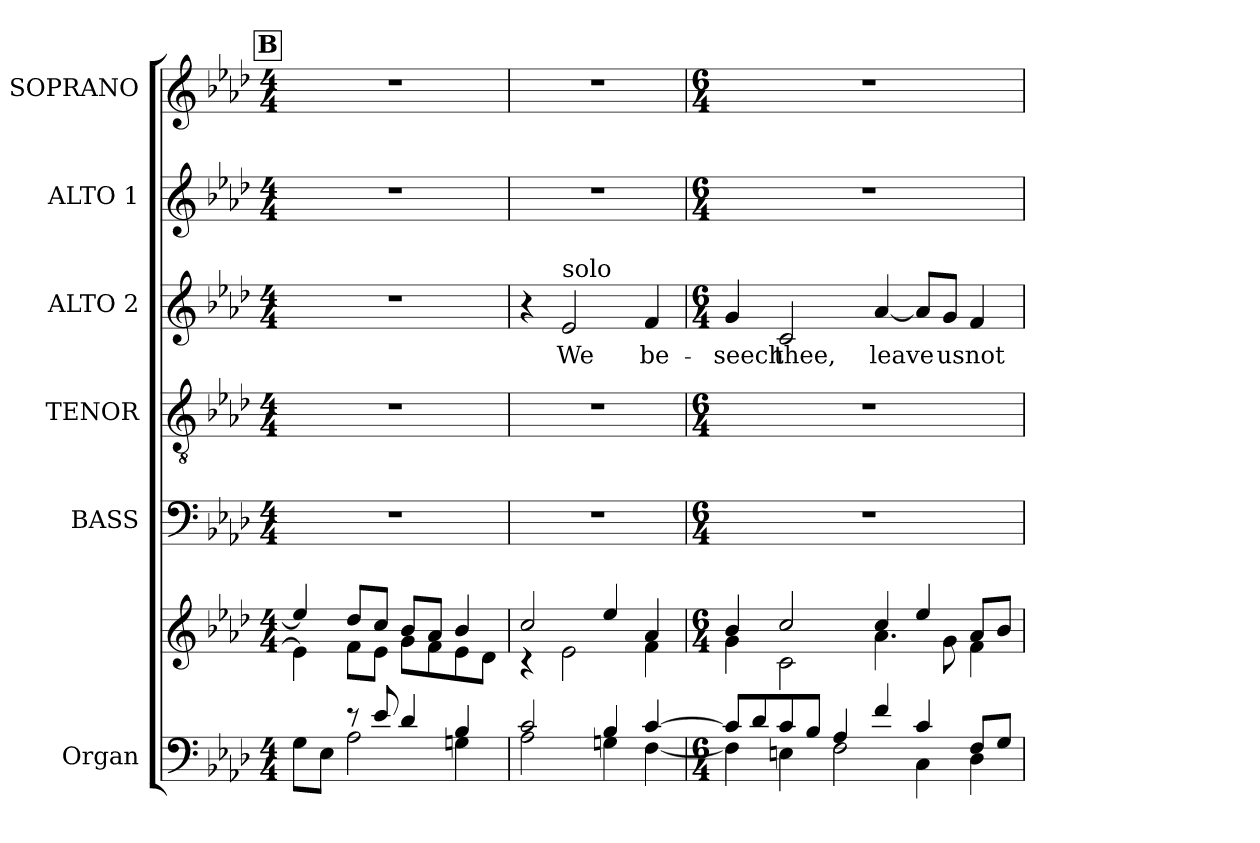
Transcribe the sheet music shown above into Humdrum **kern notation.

**kern	**kern	**kern	**kern	**kern	**text	**kern	**kern
*part6	*part6	*part5	*part4	*part3	*part3	*part2	*part1
*staff7	*staff6	*staff5	*staff4	*staff3	*staff3	*staff2	*staff1
*I"Organ	*	*I"BASS	*I"TENOR	*I"ALTO 2	*	*I"ALTO 1	*I"SOPRANO
*I'Org.	*	*I'B.	*I'T.	*I'A2.	*	*I'A1.	*I'S.
*clefF4	*clefG2	*clefF4	*clefGv2	*clefG2	*	*clefG2	*clefG2
*	*	*	*ITrd7c12	*	*	*	*
*k[b-e-a-d-]	*k[b-e-a-d-]	*k[b-e-a-d-]	*k[b-e-a-d-]	*k[b-e-a-d-]	*	*k[b-e-a-d-]	*k[b-e-a-d-]
*f:	*f:	*f:	*f:	*f:	*	*f:	*f:
*M4/4	*M4/4	*M4/4	*M4/4	*M4/4	*	*M4/4	*M4/4
!!LO:REH:place=s1:B:color=#000000:enc=box:fs=17.1407:t=B
=43	=43	=43	=43	=43	=43	=43	=43
*^	*^	*	*	*	*	*	*
4ryy	8Gi\L	4ee-i/]	4e-i\]	1r	1r	1r	.	1r	1r
.	8E-i\J	.	.	.	.	.	.	.	.
8r	2A-i\	8dd-i/L	8fi\L	.	.	.	.	.	.
8e-i/	.	8cci/J	8e-i\J	.	.	.	.	.	.
4d-i/	.	8b-i/L	8gi\L	.	.	.	.	.	.
.	.	8a-i/J	8fi\	.	.	.	.	.	.
4B-i/	4Gni\	4b-i/	8e-i\	.	.	.	.	.	.
.	.	.	8d-i\J	.	.	.	.	.	.
=44	=44	=44	=44	=44	=44	=44	=44	=44	=44
2ci/	2A-i\	2cci/	4r	1r	1r	4r	.	1r	1r
!	!	!	!	!	!	!LO:TX:a:t=solo	!	!	!
!	!	!	!	!	!	!	!LO:LY:b:color=#000000	!	!
.	.	.	2e-i\	.	.	2e-i/	We	.	.
4B-i/	4Gni\	4ee-i/	.	.	.	.	.	.	.
!	!	!	!	!	!	!	!LO:LY:b:color=#000000	!	!
[4ci/	[4Fi\	4a-i/	4fi\	.	.	4fi/	be-	.	.
!!LO:LB:g=z
=45	=45	=45	=45	=45	=45	=45	=45	=45	=45
*M6/4	*	*M6/4	*	*M6/4	*M6/4	*M6/4	*	*M6/4	*M6/4
!	!	!	!	!LO:N:vis=1	!LO:N:vis=1	!	!	!	!
!	!	!	!	!	!	!	!LO:LY:b:color=#000000	!LO:N:vis=1	!LO:N:vis=1
8ci/L]	4Fi\]	4b-i/	4gi\	1.r	1.r	4gi/	-seech	1.r	1.r
8d-i/	.	.	.	.	.	.	.	.	.
!	!	!	!	!	!	!	!LO:LY:b:color=#000000	!	!
8ci/	4Eni\	2cci/	2ci\	.	.	2ci/	thee,	.	.
8B-i/J	.	.	.	.	.	.	.	.	.
4A-i/	2Fi\	.	.	.	.	.	.	.	.
!	!	!	!	!	!	!	!LO:LY:b:color=#000000	!	!
4fi/	.	4cci/	4.a-i\	.	.	[4a-i/	leave	.	.
4ci/	4Ci\	4ee-i/	.	.	.	8a-i/L]	.	.	.
!	!	!	!	!	!	!	!LO:LY:b:color=#000000	!	!
.	.	.	8gi\	.	.	8gi/J	us	.	.
!	!	!	!	!	!	!	!LO:LY:b:color=#000000	!	!
8Fi/L	4D-i\	8a-i/L	4fi\	.	.	4fi/	not	.	.
8Gi/J	.	8b-i/J	.	.	.	.	.	.	.
*v	*v	*	*	*	*	*	*	*	*
*	*v	*v	*	*	*	*	*	*
=	=	=	=	=	=	=	=
*-	*-	*-	*-	*-	*-	*-	*-
